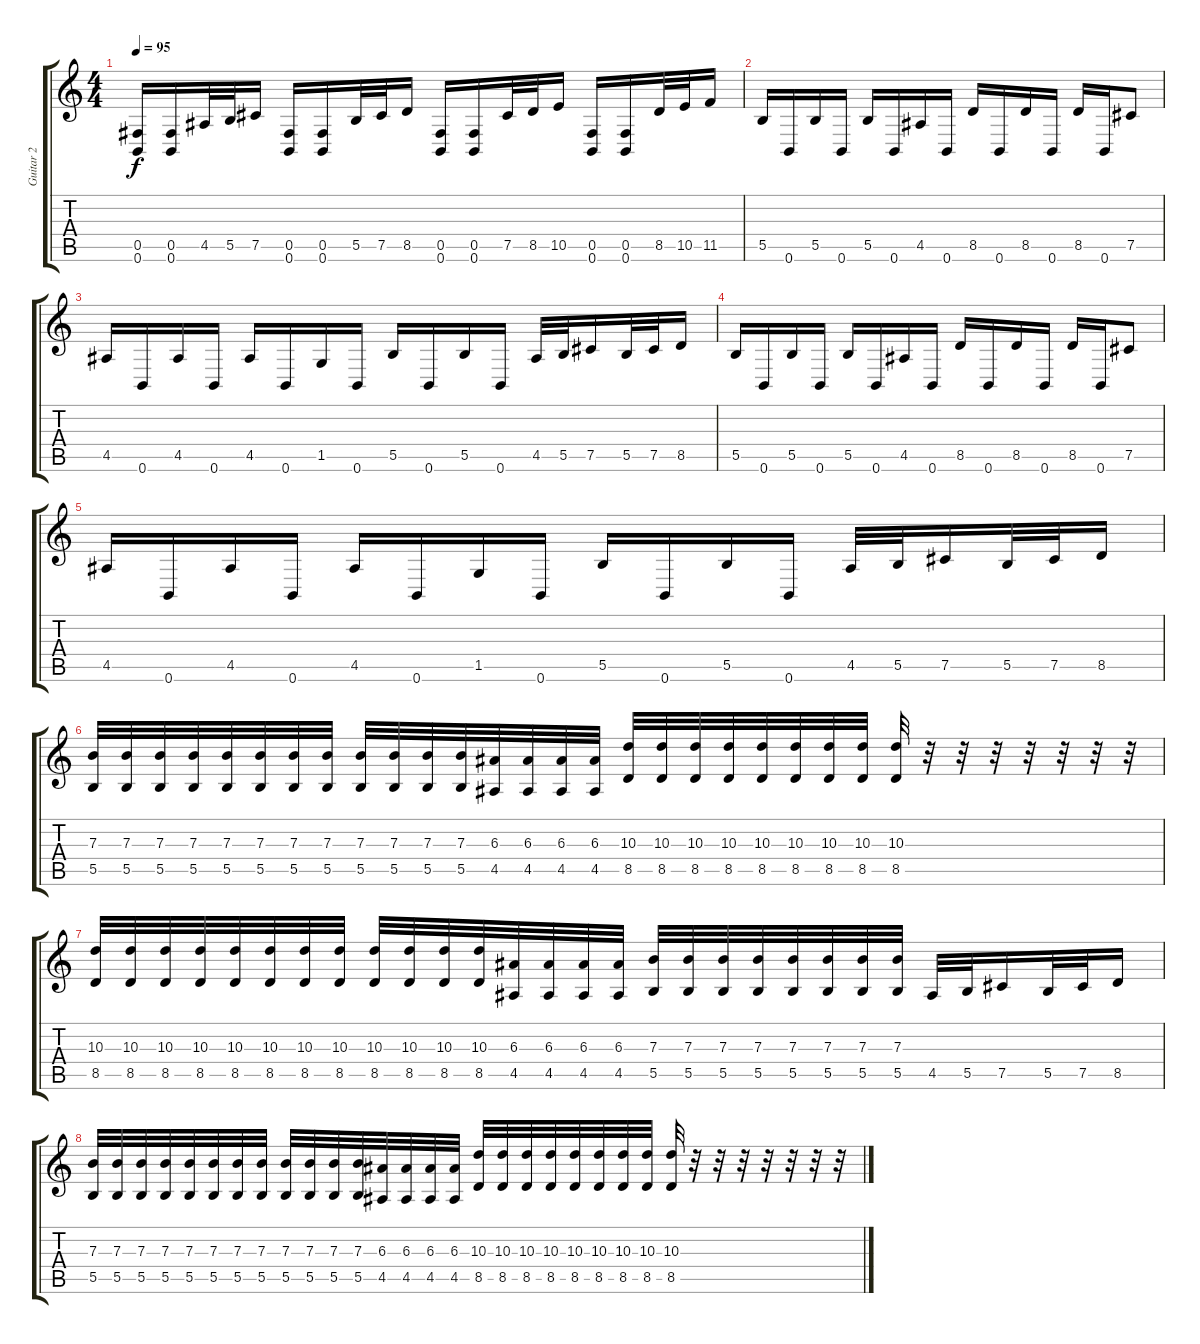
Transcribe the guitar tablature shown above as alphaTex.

\track ("Guitar 2" "Guitar 2") {instrument distortionguitar}
\staff {score tabs}
\tuning (Db4 Ab3 E3 B2 Gb2 B1) {hide}
\ts (4 4)
\tempo 95
\clef g2
\ks c
(0.5 0.6).16{dy f} (0.5 0.6).16 4.5.32 5.5.32 7.5.16 (0.5 0.6).16 (0.5 0.6).16 5.5.32 7.5.32 8.5.16 (0.5 0.6).16 (0.5 0.6).16 7.5.32 8.5.32 10.5.16 (0.5 0.6).16 (0.5 0.6).16 8.5.32 10.5.32 11.5.16 |
5.5.16 0.6.16 5.5.16 0.6.16 5.5.16 0.6.16 4.5.16 0.6.16 8.5.16 0.6.16 8.5.16 0.6.16 8.5.16 0.6.16 7.5.8 |
4.5.16 0.6.16 4.5.16 0.6.16 4.5.16 0.6.16 1.5.16 0.6.16 5.5.16 0.6.16 5.5.16 0.6.16 4.5.32 5.5.32 7.5.16 5.5.32 7.5.32 8.5.16 |
5.5.16 0.6.16 5.5.16 0.6.16 5.5.16 0.6.16 4.5.16 0.6.16 8.5.16 0.6.16 8.5.16 0.6.16 8.5.16 0.6.16 7.5.8 |
4.5.16 0.6.16 4.5.16 0.6.16 4.5.16 0.6.16 1.5.16 0.6.16 5.5.16 0.6.16 5.5.16 0.6.16 4.5.32 5.5.32 7.5.16 5.5.32 7.5.32 8.5.16 |
(7.3 5.5).32 (7.3 5.5).32 (7.3 5.5).32 (7.3 5.5).32 (7.3 5.5).32 (7.3 5.5).32 (7.3 5.5).32 (7.3 5.5).32 (7.3 5.5).32 (7.3 5.5).32 (7.3 5.5).32 (7.3 5.5).32 (6.3 4.5).32 (6.3 4.5).32 (6.3 4.5).32 (6.3 4.5).32 (10.3 8.5).32 (10.3 8.5).32 (10.3 8.5).32 (10.3 8.5).32 (10.3 8.5).32 (10.3 8.5).32 (10.3 8.5).32 (10.3 8.5).32 (10.3 8.5).32 r.32 r.32 r.32 r.32 r.32 r.32 r.32 |
(10.3 8.5).32 (10.3 8.5).32 (10.3 8.5).32 (10.3 8.5).32 (10.3 8.5).32 (10.3 8.5).32 (10.3 8.5).32 (10.3 8.5).32 (10.3 8.5).32 (10.3 8.5).32 (10.3 8.5).32 (10.3 8.5).32 (6.3 4.5).32 (6.3 4.5).32 (6.3 4.5).32 (6.3 4.5).32 (7.3 5.5).32 (7.3 5.5).32 (7.3 5.5).32 (7.3 5.5).32 (7.3 5.5).32 (7.3 5.5).32 (7.3 5.5).32 (7.3 5.5).32 4.5.32 5.5.32 7.5.16 5.5.32 7.5.32 8.5.16 |
(7.3 5.5).32 (7.3 5.5).32 (7.3 5.5).32 (7.3 5.5).32 (7.3 5.5).32 (7.3 5.5).32 (7.3 5.5).32 (7.3 5.5).32 (7.3 5.5).32 (7.3 5.5).32 (7.3 5.5).32 (7.3 5.5).32 (6.3 4.5).32 (6.3 4.5).32 (6.3 4.5).32 (6.3 4.5).32 (10.3 8.5).32 (10.3 8.5).32 (10.3 8.5).32 (10.3 8.5).32 (10.3 8.5).32 (10.3 8.5).32 (10.3 8.5).32 (10.3 8.5).32 (10.3 8.5).32 r.32 r.32 r.32 r.32 r.32 r.32 r.32
